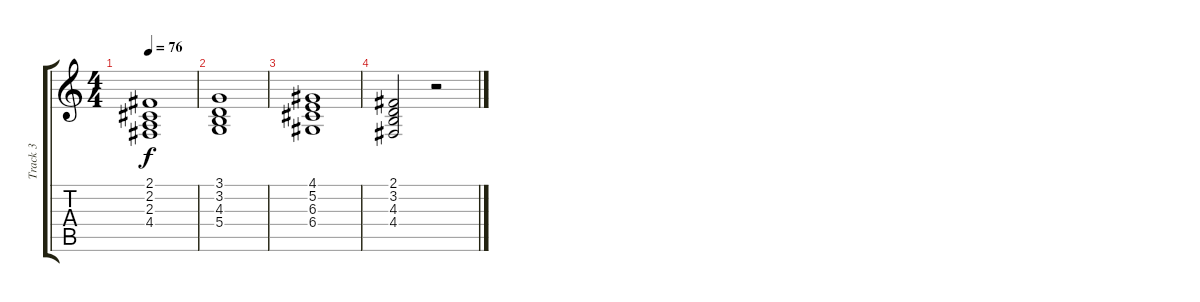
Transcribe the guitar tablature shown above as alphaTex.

\track ("Track 3" "Track 3") {instrument reversecymbal}
\staff {score tabs}
\tuning (E4 B3 G3 D3 A2 E2) {hide}
\ts (4 4)
\tempo 76
\clef g2
\ks c
(2.1 2.2 2.3 4.4).1{dy f} |
(3.1 3.2 4.3 5.4).1 |
(4.1 5.2 6.3 6.4).1 |
(2.1 3.2 4.3 4.4).2 r.2
